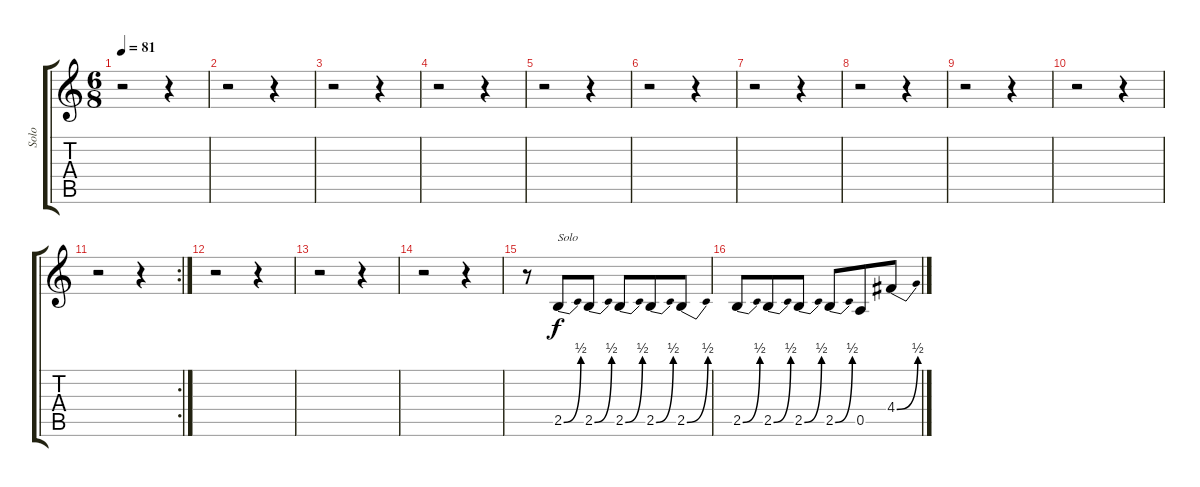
\track ("Solo" "Solo") {instrument electricguitarclean}
\staff {score tabs}
\tuning (E4 B3 G3 D3 A2 E2) {hide}
\ts (6 8)
\tempo 81
\clef g2
\ks c
r.2{dy f} r.4 |
r.2 r.4 |
r.2 r.4 |
r.2 r.4 |
r.2 r.4 |
r.2 r.4 |
r.2 r.4 |
r.2 r.4 |
r.2 r.4 |
r.2 r.4 |
\rc 2
r.2 r.4 |
r.2 r.4 |
r.2 r.4 |
r.2 r.4 |
r.8 2.5{be (bend 0 0 60 2)}.8{txt "Solo"} 2.5{be (bend 0 0 60 2)}.8 2.5{be (bend 0 0 60 2)}.8 2.5{be (bend 0 0 60 2)}.8 2.5{be (bend 0 0 60 2)}.8 |
2.5{be (bend 0 0 60 2)}.8 2.5{be (bend 0 0 60 2)}.8 2.5{be (bend 0 0 60 2)}.8 2.5{be (bend 0 0 60 2)}.8 0.5.8 4.4{be (bend 0 0 60 2)}.8
